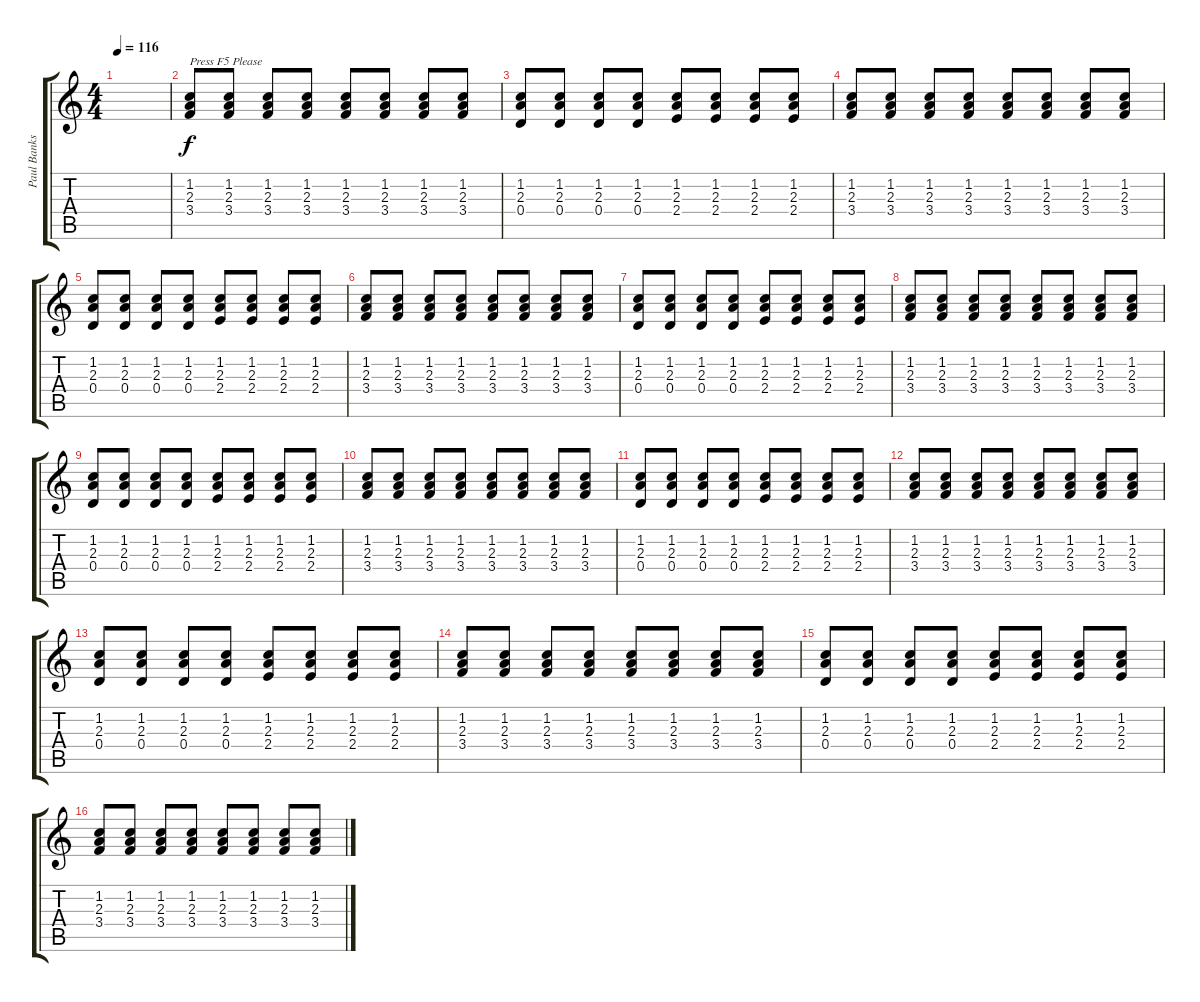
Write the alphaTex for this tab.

\track ("Paul Banks" "Paul Banks") {instrument electricguitarjazz}
\staff {score tabs}
\tuning (E4 B3 G3 D3 A2 E2) {hide}
\ts (4 4)
\tempo 116
\clef g2
\ks c
|
(1.2 2.3 3.4).8{txt "Press F5 Please"} (1.2 2.3 3.4).8 (1.2 2.3 3.4).8 (1.2 2.3 3.4).8 (1.2 2.3 3.4).8 (1.2 2.3 3.4).8 (1.2 2.3 3.4).8 (1.2 2.3 3.4).8 |
(1.2 2.3 0.4).8 (1.2 2.3 0.4).8 (1.2 2.3 0.4).8 (1.2 2.3 0.4).8 (1.2 2.3 2.4).8 (1.2 2.3 2.4).8 (1.2 2.3 2.4).8 (1.2 2.3 2.4).8 |
(1.2 2.3 3.4).8 (1.2 2.3 3.4).8 (1.2 2.3 3.4).8 (1.2 2.3 3.4).8 (1.2 2.3 3.4).8 (1.2 2.3 3.4).8 (1.2 2.3 3.4).8 (1.2 2.3 3.4).8 |
(1.2 2.3 0.4).8 (1.2 2.3 0.4).8 (1.2 2.3 0.4).8 (1.2 2.3 0.4).8 (1.2 2.3 2.4).8 (1.2 2.3 2.4).8 (1.2 2.3 2.4).8 (1.2 2.3 2.4).8 |
(1.2 2.3 3.4).8 (1.2 2.3 3.4).8 (1.2 2.3 3.4).8 (1.2 2.3 3.4).8 (1.2 2.3 3.4).8 (1.2 2.3 3.4).8 (1.2 2.3 3.4).8 (1.2 2.3 3.4).8 |
(1.2 2.3 0.4).8 (1.2 2.3 0.4).8 (1.2 2.3 0.4).8 (1.2 2.3 0.4).8 (1.2 2.3 2.4).8 (1.2 2.3 2.4).8 (1.2 2.3 2.4).8 (1.2 2.3 2.4).8 |
(1.2 2.3 3.4).8 (1.2 2.3 3.4).8 (1.2 2.3 3.4).8 (1.2 2.3 3.4).8 (1.2 2.3 3.4).8 (1.2 2.3 3.4).8 (1.2 2.3 3.4).8 (1.2 2.3 3.4).8 |
(1.2 2.3 0.4).8 (1.2 2.3 0.4).8 (1.2 2.3 0.4).8 (1.2 2.3 0.4).8 (1.2 2.3 2.4).8 (1.2 2.3 2.4).8 (1.2 2.3 2.4).8 (1.2 2.3 2.4).8 |
(1.2 2.3 3.4).8 (1.2 2.3 3.4).8 (1.2 2.3 3.4).8 (1.2 2.3 3.4).8 (1.2 2.3 3.4).8 (1.2 2.3 3.4).8 (1.2 2.3 3.4).8 (1.2 2.3 3.4).8 |
(1.2 2.3 0.4).8 (1.2 2.3 0.4).8 (1.2 2.3 0.4).8 (1.2 2.3 0.4).8 (1.2 2.3 2.4).8 (1.2 2.3 2.4).8 (1.2 2.3 2.4).8 (1.2 2.3 2.4).8 |
(1.2 2.3 3.4).8 (1.2 2.3 3.4).8 (1.2 2.3 3.4).8 (1.2 2.3 3.4).8 (1.2 2.3 3.4).8 (1.2 2.3 3.4).8 (1.2 2.3 3.4).8 (1.2 2.3 3.4).8 |
(1.2 2.3 0.4).8 (1.2 2.3 0.4).8 (1.2 2.3 0.4).8 (1.2 2.3 0.4).8 (1.2 2.3 2.4).8 (1.2 2.3 2.4).8 (1.2 2.3 2.4).8 (1.2 2.3 2.4).8 |
(1.2 2.3 3.4).8 (1.2 2.3 3.4).8 (1.2 2.3 3.4).8 (1.2 2.3 3.4).8 (1.2 2.3 3.4).8 (1.2 2.3 3.4).8 (1.2 2.3 3.4).8 (1.2 2.3 3.4).8 |
(1.2 2.3 0.4).8 (1.2 2.3 0.4).8 (1.2 2.3 0.4).8 (1.2 2.3 0.4).8 (1.2 2.3 2.4).8 (1.2 2.3 2.4).8 (1.2 2.3 2.4).8 (1.2 2.3 2.4).8 |
(1.2 2.3 3.4).8 (1.2 2.3 3.4).8 (1.2 2.3 3.4).8 (1.2 2.3 3.4).8 (1.2 2.3 3.4).8 (1.2 2.3 3.4).8 (1.2 2.3 3.4).8 (1.2 2.3 3.4).8
